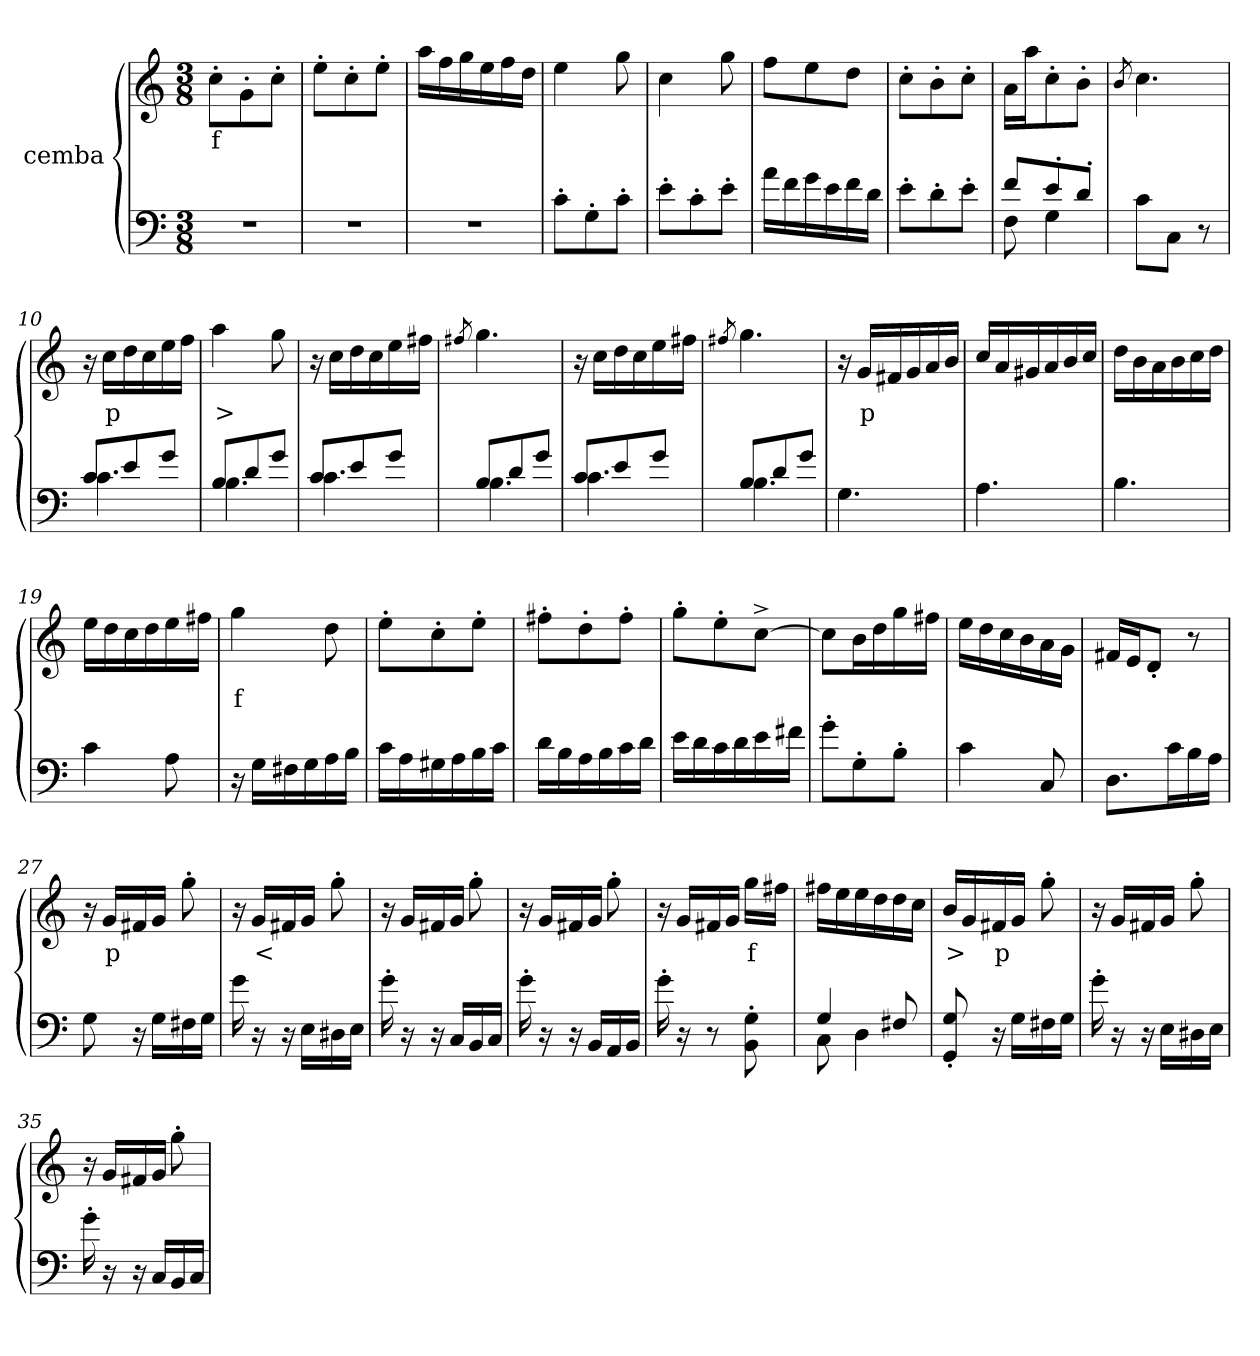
**kern	**kern	**text
*part2	*part1	*part1
*staff2	*staff1	*staff1
*I"cemba	*I"cemba	*
*clefF4	*clefG2	*
*k[]	*k[]	*
*C:	*C:	*
*M3/8	*M3/8	*
=1	=1	=1
4.r	8cc'>\L	f
.	8g'>\	.
.	8cc'>\J	.
=2	=2	=2
4.r	8ee'>\L	.
.	8cc'>\	.
.	8ee'>\J	.
=3	=3	=3
4.r	16aa\LL	.
.	16ff\	.
.	16gg\	.
.	16ee\	.
.	16ff\	.
.	16dd\JJ	.
=4	=4	=4
8c'>\L	4ee\	.
8G'>\	.	.
8c'>\J	8gg\	.
=5	=5	=5
8e'>\L	4cc\	.
8c'>\	.	.
8e'>\J	8gg\	.
=6	=6	=6
16a\LL	8ff\L	.
16f\	.	.
16g\	8ee\	.
16e\	.	.
16f\	8dd\J	.
16d\JJ	.	.
=7	=7	=7
8e'>\L	8cc'>\L	.
8d'>\	8b'>\	.
8e'>\J	8cc'>\J	.
=8	=8	=8
*^	*	*
8f/L	8F\	16a\LL	.
.	.	16aa\J	.
8e'>/	4G\	8cc'>\	.
8d'>/J	.	8b'>\J	.
*v	*v	*	*
=9	=9	=9
.	8qb/	.
8c\L	4.cc\	.
8C\J	.	.
8r	.	.
=10	=10	=10
*^	*	*
8c/L	4.c\	16r	.
.	.	16cc\LL	p
8e/	.	16dd\	.
.	.	16cc\	.
8g/J	.	16ee\	.
.	.	16ff\JJ	.
=11	=11	=11	=11
8B/L	4.B\	4aa\	>
8d/	.	.	.
8g/J	.	8gg\	.
=12	=12	=12	=12
8c/L	4.c\	16r	.
.	.	16cc\LL	.
8e/	.	16dd\	.
.	.	16cc\	.
8g/J	.	16ee\	.
.	.	16ff#X\JJ	.
=13	=13	=13	=13
.	.	8qff#X/	.
8B/L	4.B\	4.gg\	.
8d/	.	.	.
8g/J	.	.	.
=14	=14	=14	=14
8c/L	4.c\	16r	.
.	.	16cc\LL	.
8e/	.	16dd\	.
.	.	16cc\	.
8g/J	.	16ee\	.
.	.	16ff#X\JJ	.
=15	=15	=15	=15
.	.	8qff#X/	.
8B/L	4.B\	4.gg\	.
8d/	.	.	.
8g/J	.	.	.
*v	*v	*	*
=16	=16	=16
4.G\	16r	.
.	16g/LL	p
.	16f#X/	.
.	16g/	.
.	16a/	.
.	16b/JJ	.
=17	=17	=17
4.A\	16cc/LL	.
.	16a/	.
.	16g#X/	.
.	16a/	.
.	16b/	.
.	16cc/JJ	.
=18	=18	=18
4.B\	16dd\LL	.
.	16b\	.
.	16a\	.
.	16b\	.
.	16cc\	.
.	16dd\JJ	.
=19	=19	=19
4c\	16ee\LL	.
.	16dd\	.
.	16cc\	.
.	16dd\	.
8A\	16ee\	.
.	16ff#X\JJ	.
=20	=20	=20
16r	4gg\	f
16G\LL	.	.
16F#X\	.	.
16G\	.	.
16A\	8dd\	.
16B\JJ	.	.
=21	=21	=21
16c\LL	8ee'>\L	.
16A\	.	.
16G#X\	8cc'>\	.
16A\	.	.
16B\	8ee'>\J	.
16c\JJ	.	.
=22	=22	=22
16d\LL	8ff#X'>\L	.
16B\	.	.
16A\	8dd'>\	.
16B\	.	.
16c\	8ff#'>\J	.
16d\JJ	.	.
=23	=23	=23
16e\LL	8gg'>\L	.
16d\	.	.
16c\	8ee'>\	.
16d\	.	.
16e\	[8cc^>\J	.
16f#X\JJ	.	.
=24	=24	=24
8g'>\L	8cc\L]	.
8G'>\	16b\L	.
.	16dd\	.
8B'>\J	16gg\	.
.	16ff#X\JJ	.
=25	=25	=25
4c\	16ee\LL	.
.	16dd\	.
.	16cc\	.
.	16b\	.
8C/	16a\	.
.	16g\JJ	.
=26	=26	=26
8.D\L	16f#X/LL	.
.	16e/J	.
.	8d'>/J	.
16c\L	.	.
16B\	8r	.
16A\JJ	.	.
=27	=27	=27
8G\	16r	.
.	16g/LL	p
16r	16f#X/	.
16G\LL	16g/JJ	.
16F#X\	8gg'>\	.
16G\JJ	.	.
=28	=28	=28
16g\	16r	.
16r	16g/LL	<
16r	16f#X/	.
16E\LL	16g/JJ	.
16D#X\	8gg'>\	.
16E\JJ	.	.
=29	=29	=29
16g'>\	16r	.
16r	16g/LL	.
16r	16f#X/	.
16C/LL	16g/JJ	.
16BB/	8gg'>\	.
16C/JJ	.	.
=30	=30	=30
16g'>\	16r	.
16r	16g/LL	.
16r	16f#X/	.
16BB/LL	16g/JJ	.
16AA/	8gg'>\	.
16BB/JJ	.	.
=31	=31	=31
16g'>\	16r	.
16r	16g/LL	.
8r	16f#X/	.
.	16g/JJ	.
8BB\'> 8G\'>	16gg\LL	f
.	16ff#\JJ	.
=32	=32	=32
*^	*	*
4G/	8C\	16ff#X\LL	.
.	.	16ee\	.
.	4D\	16ee\	.
.	.	16dd\	.
8F#X/	.	16dd\	.
.	.	16cc\JJ	.
*v	*v	*	*
=33	=33	=33
8GG/'> 8G/'>	16b/LL	>
.	16g/	.
16r	16f#X/	p
16G\LL	16g/JJ	.
16F#X\	8gg'>\	.
16G\JJ	.	.
=34	=34	=34
16g'>\	16r	.
16r	16g/LL	.
16r	16f#X/	.
16E\LL	16g/JJ	.
16D#X\	8gg'>\	.
16E\JJ	.	.
=35	=35	=35
16g'>\	16r	.
16r	16g/LL	.
16r	16f#X/	.
16C/LL	16g/JJ	.
16BB/	8gg'>\	.
16C/JJ	.	.
=	=	=
*-	*-	*-
